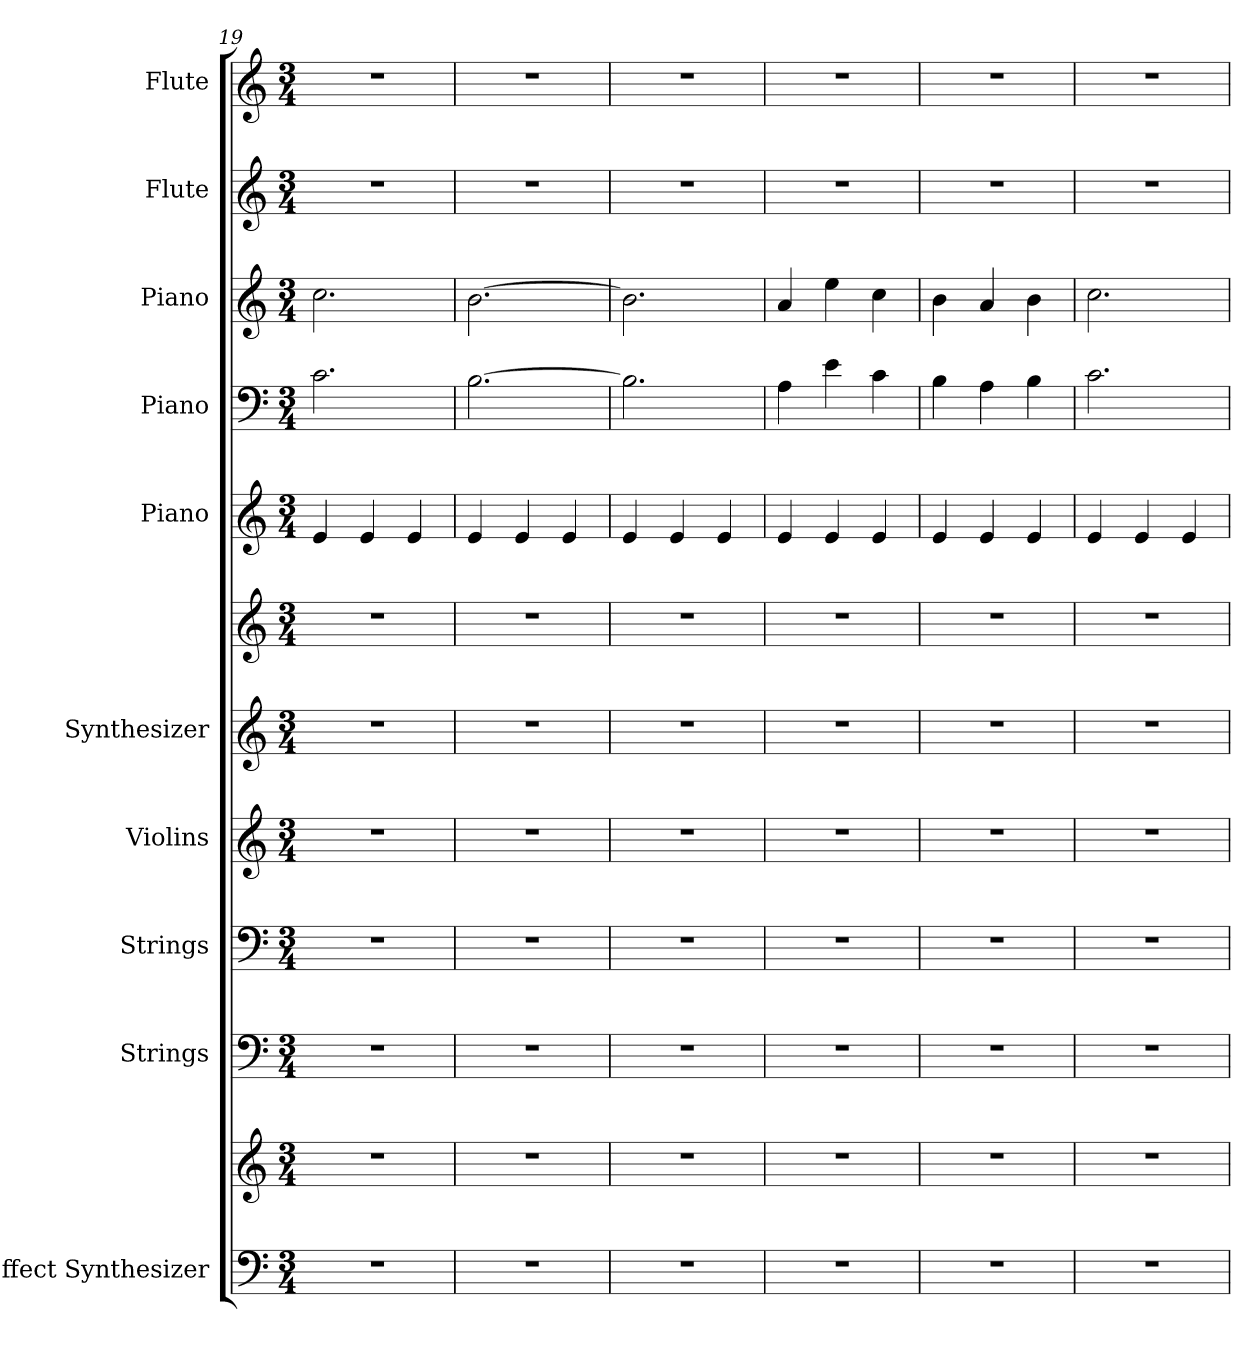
**kern	**kern	**kern	**kern	**kern	**kern	**kern	**kern	**kern	**kern	**kern	**kern
*part10	*part10	*part9	*part8	*part7	*part6	*part6	*part5	*part4	*part3	*part2	*part1
*staff12	*staff11	*staff10	*staff9	*staff8	*staff7	*staff6	*staff5	*staff4	*staff3	*staff2	*staff1
*I"Effect Synthesizer	*	*I"Strings	*I"Strings	*I"Violins	*I"Synthesizer	*	*I"Piano	*I"Piano	*I"Piano	*I"Flute	*I"Flute
*I'Synth.	*	*I'Str.	*I'Str.	*I'Vlns.	*I'Synth.	*	*I'Pno.	*I'Pno.	*I'Pno.	*I'Fl.	*I'Fl.
*clefF4	*clefG2	*clefF4	*clefF4	*clefG2	*clefG2	*clefG2	*clefG2	*clefF4	*clefG2	*clefG2	*clefG2
*k[]	*k[]	*k[]	*k[]	*k[]	*k[]	*k[]	*k[]	*k[]	*k[]	*k[]	*k[]
*M3/4	*M3/4	*M3/4	*M3/4	*M3/4	*M3/4	*M3/4	*M3/4	*M3/4	*M3/4	*M3/4	*M3/4
=19	=19	=19	=19	=19	=19	=19	=19	=19	=19	=19	=19
2.r	2.r	2.r	2.r	2.r	2.r	2.r	4e/	2.c\	2.cc\	2.r	2.r
.	.	.	.	.	.	.	4e/	.	.	.	.
.	.	.	.	.	.	.	4e/	.	.	.	.
=20	=20	=20	=20	=20	=20	=20	=20	=20	=20	=20	=20
2.r	2.r	2.r	2.r	2.r	2.r	2.r	4e/	[2.B\	[2.b\	2.r	2.r
.	.	.	.	.	.	.	4e/	.	.	.	.
.	.	.	.	.	.	.	4e/	.	.	.	.
=21	=21	=21	=21	=21	=21	=21	=21	=21	=21	=21	=21
2.r	2.r	2.r	2.r	2.r	2.r	2.r	4e/	2.B\]	2.b\]	2.r	2.r
.	.	.	.	.	.	.	4e/	.	.	.	.
.	.	.	.	.	.	.	4e/	.	.	.	.
=22	=22	=22	=22	=22	=22	=22	=22	=22	=22	=22	=22
2.r	2.r	2.r	2.r	2.r	2.r	2.r	4e/	4A\	4a/	2.r	2.r
.	.	.	.	.	.	.	4e/	4e\	4ee\	.	.
.	.	.	.	.	.	.	4e/	4c\	4cc\	.	.
=23	=23	=23	=23	=23	=23	=23	=23	=23	=23	=23	=23
2.r	2.r	2.r	2.r	2.r	2.r	2.r	4e/	4B\	4b\	2.r	2.r
.	.	.	.	.	.	.	4e/	4A\	4a/	.	.
.	.	.	.	.	.	.	4e/	4B\	4b\	.	.
=24	=24	=24	=24	=24	=24	=24	=24	=24	=24	=24	=24
2.r	2.r	2.r	2.r	2.r	2.r	2.r	4e/	2.c\	2.cc\	2.r	2.r
.	.	.	.	.	.	.	4e/	.	.	.	.
.	.	.	.	.	.	.	4e/	.	.	.	.
=	=	=	=	=	=	=	=	=	=	=	=
*-	*-	*-	*-	*-	*-	*-	*-	*-	*-	*-	*-
